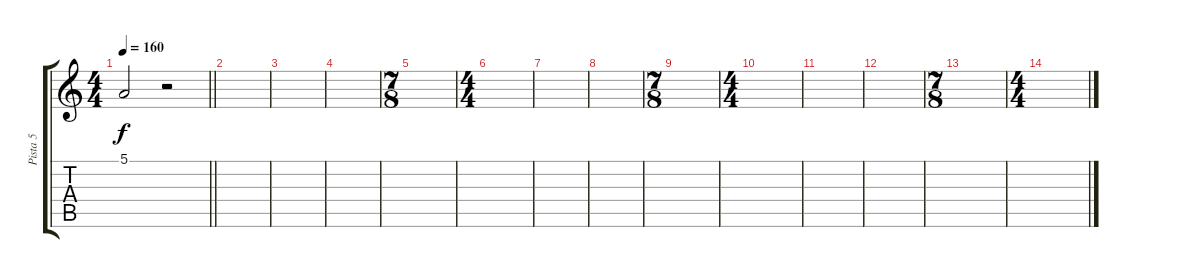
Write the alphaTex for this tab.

\track ("Pista 5" "Pista 5") {instrument lead2sawtooth}
\staff {score tabs}
\tuning (E4 B3 G3 D3 A2 E2) {hide}
\ts (4 4)
\tempo 160
\clef g2
\barLineRight lightlight
\ks c
5.1.2{dy f} r.2 |
|
|
|
\ts (7 8)
|
\ts (4 4)
|
|
|
\ts (7 8)
|
\ts (4 4)
|
|
|
\ts (7 8)
|
\ts (4 4)
